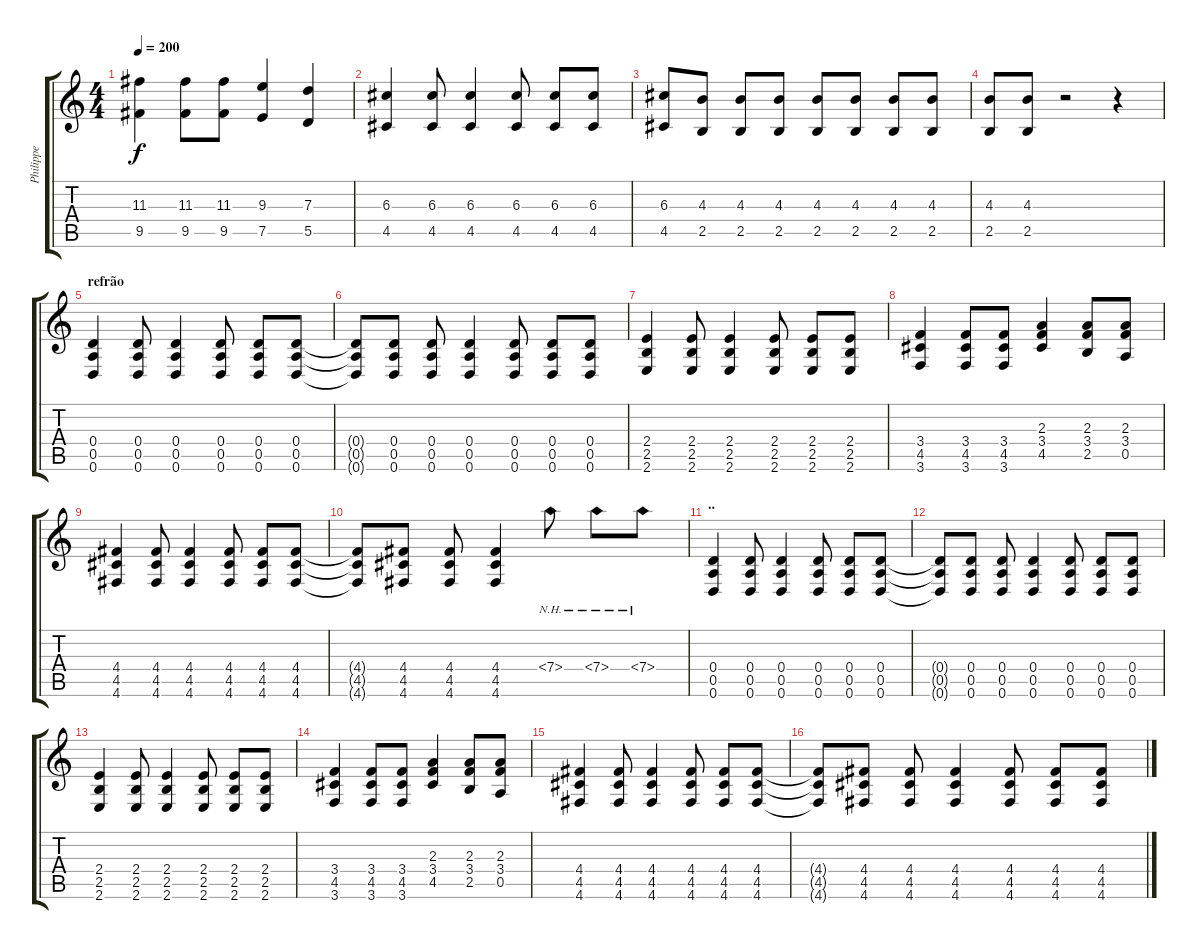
\track ("Philippe" "Philippe") {instrument distortionguitar}
\staff {score tabs}
\tuning (E4 B3 G3 D3 A2 D2) {hide}
\ts (4 4)
\tempo 200
\clef g2
\ks c
(11.3 9.5).4{dy f} (11.3 9.5).8 (11.3 9.5).8 (9.3 7.5).4 (7.3 5.5).4 |
(6.3 4.5).4 (6.3 4.5).8 (6.3 4.5).4 (6.3 4.5).8 (6.3 4.5).8 (6.3 4.5).8 |
(6.3 4.5).8 (4.3 2.5).8 (4.3 2.5).8 (4.3 2.5).8 (4.3 2.5).8 (4.3 2.5).8 (4.3 2.5).8 (4.3 2.5).8 |
(4.3 2.5).8 (4.3 2.5).8 r.2 r.4 |
\section ("" "refrão")
(0.4 0.5 0.6).4 (0.4 0.5 0.6).8 (0.4 0.5 0.6).4 (0.4 0.5 0.6).8 (0.4 0.5 0.6).8 (0.4 0.5 0.6).8 |
(0.4{t} 0.5{t} 0.6{t}).8 (0.4 0.5 0.6).8 (0.4 0.5 0.6).8 (0.4 0.5 0.6).4 (0.4 0.5 0.6).8 (0.4 0.5 0.6).8 (0.4 0.5 0.6).8 |
(2.4 2.5 2.6).4 (2.4 2.5 2.6).8 (2.4 2.5 2.6).4 (2.4 2.5 2.6).8 (2.4 2.5 2.6).8 (2.4 2.5 2.6).8 |
(3.4 4.5 3.6).4 (3.4 4.5 3.6).8 (3.4 4.5 3.6).8 (2.3 3.4 4.5).4 (2.3 3.4 2.5).8 (2.3 3.4 0.5).8 |
(4.4 4.5 4.6).4 (4.4 4.5 4.6).8 (4.4 4.5 4.6).4 (4.4 4.5 4.6).8 (4.4 4.5 4.6).8 (4.4 4.5 4.6).8 |
(4.4{t} 4.5{t} 4.6{t}).8 (4.4 4.5 4.6).8 (4.4 4.5 4.6).8 (4.4 4.5 4.6).4 7.4{nh}.8 7.4{nh}.8 7.4{nh}.8 |
\section ("" "..")
(0.4 0.5 0.6).4 (0.4 0.5 0.6).8 (0.4 0.5 0.6).4 (0.4 0.5 0.6).8 (0.4 0.5 0.6).8 (0.4 0.5 0.6).8 |
(0.4{t} 0.5{t} 0.6{t}).8 (0.4 0.5 0.6).8 (0.4 0.5 0.6).8 (0.4 0.5 0.6).4 (0.4 0.5 0.6).8 (0.4 0.5 0.6).8 (0.4 0.5 0.6).8 |
(2.4 2.5 2.6).4 (2.4 2.5 2.6).8 (2.4 2.5 2.6).4 (2.4 2.5 2.6).8 (2.4 2.5 2.6).8 (2.4 2.5 2.6).8 |
(3.4 4.5 3.6).4 (3.4 4.5 3.6).8 (3.4 4.5 3.6).8 (2.3 3.4 4.5).4 (2.3 3.4 2.5).8 (2.3 3.4 0.5).8 |
(4.4 4.5 4.6).4 (4.4 4.5 4.6).8 (4.4 4.5 4.6).4 (4.4 4.5 4.6).8 (4.4 4.5 4.6).8 (4.4 4.5 4.6).8 |
(4.4{t} 4.5{t} 4.6{t}).8 (4.4 4.5 4.6).8 (4.4 4.5 4.6).8 (4.4 4.5 4.6).4 (4.4 4.5 4.6).8 (4.4 4.5 4.6).8 (4.4 4.5 4.6).8
